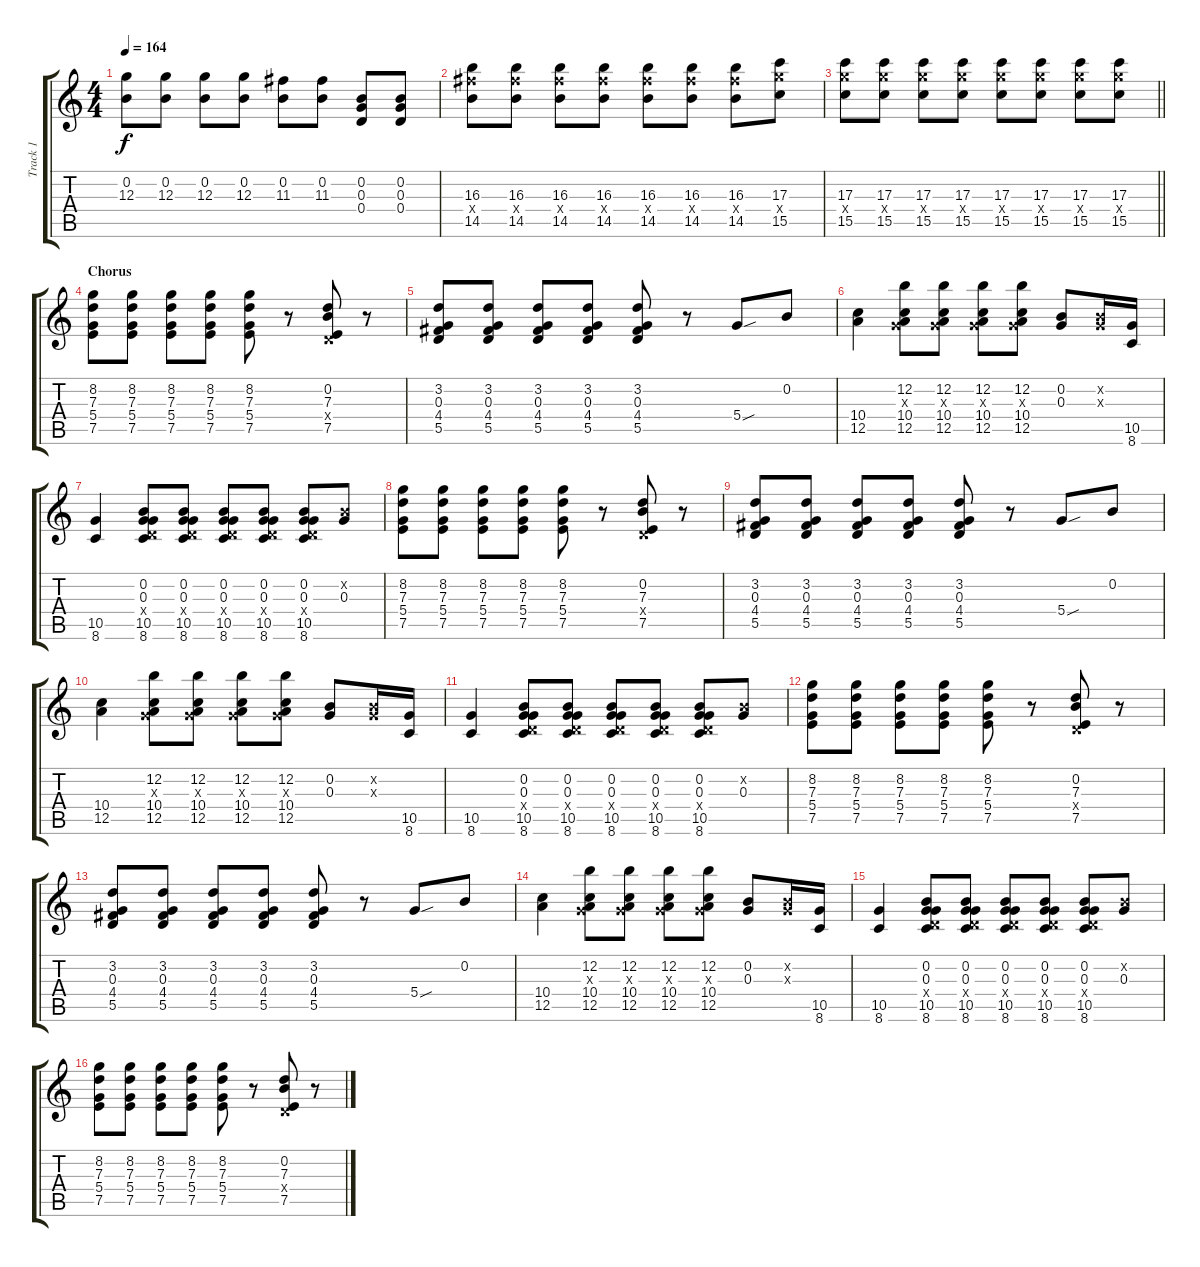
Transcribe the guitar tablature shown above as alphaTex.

\track ("Track 1" "Track 1") {instrument electricguitarclean}
\staff {score tabs}
\tuning (E4 B3 G3 D3 A2 E2) {hide}
\ts (4 4)
\tempo 164
\clef g2
\ks c
(0.2 12.3).8{dy f} (0.2 12.3).8 (0.2 12.3).8 (0.2 12.3).8 (0.2 11.3).8 (0.2 11.3).8 (0.2 0.3 0.4).8 (0.2 0.3 0.4).8 |
(16.3 16.4{x} 14.5).8 (16.3 16.4{x} 14.5).8 (16.3 16.4{x} 14.5).8 (16.3 16.4{x} 14.5).8 (16.3 16.4{x} 14.5).8 (16.3 16.4{x} 14.5).8 (16.3 16.4{x} 14.5).8 (17.3 17.4{x} 15.5).8 |
\barLineRight lightlight
(17.3 17.4{x} 15.5).8 (17.3 17.4{x} 15.5).8 (17.3 17.4{x} 15.5).8 (17.3 17.4{x} 15.5).8 (17.3 17.4{x} 15.5).8 (17.3 17.4{x} 15.5).8 (17.3 17.4{x} 15.5).8 (17.3 17.4{x} 15.5).8 |
\section ("" "Chorus")
(8.2 7.3 5.4 7.5).8 (8.2 7.3 5.4 7.5).8 (8.2 7.3 5.4 7.5).8 (8.2 7.3 5.4 7.5).8 (8.2 7.3 5.4 7.5).8 r.8 (0.2 7.3 0.4{x} 7.5).8 r.8 |
(3.2 0.3 4.4 5.5).8 (3.2 0.3 4.4 5.5).8 (3.2 0.3 4.4 5.5).8 (3.2 0.3 4.4 5.5).8 (3.2 0.3 4.4 5.5).8 r.8 5.4{sou}.8 0.2.8 |
(10.4 12.5).4 (12.2 0.3{x} 10.4 12.5).8 (12.2 0.3{x} 10.4 12.5).8 (12.2 0.3{x} 10.4 12.5).8 (12.2 0.3{x} 10.4 12.5).8 (0.2 0.3).8 (0.2{x} 0.3{x}).16 (10.5 8.6).16 |
(10.5 8.6).4 (0.2 0.3 0.4{x} 10.5 8.6).8 (0.2 0.3 0.4{x} 10.5 8.6).8 (0.2 0.3 0.4{x} 10.5 8.6).8 (0.2 0.3 0.4{x} 10.5 8.6).8 (0.2 0.3 0.4{x} 10.5 8.6).8 (0.2{x} 0.3).8 |
(8.2 7.3 5.4 7.5).8 (8.2 7.3 5.4 7.5).8 (8.2 7.3 5.4 7.5).8 (8.2 7.3 5.4 7.5).8 (8.2 7.3 5.4 7.5).8 r.8 (0.2 7.3 0.4{x} 7.5).8 r.8 |
(3.2 0.3 4.4 5.5).8 (3.2 0.3 4.4 5.5).8 (3.2 0.3 4.4 5.5).8 (3.2 0.3 4.4 5.5).8 (3.2 0.3 4.4 5.5).8 r.8 5.4{sou}.8 0.2.8 |
(10.4 12.5).4 (12.2 0.3{x} 10.4 12.5).8 (12.2 0.3{x} 10.4 12.5).8 (12.2 0.3{x} 10.4 12.5).8 (12.2 0.3{x} 10.4 12.5).8 (0.2 0.3).8 (0.2{x} 0.3{x}).16 (10.5 8.6).16 |
(10.5 8.6).4 (0.2 0.3 0.4{x} 10.5 8.6).8 (0.2 0.3 0.4{x} 10.5 8.6).8 (0.2 0.3 0.4{x} 10.5 8.6).8 (0.2 0.3 0.4{x} 10.5 8.6).8 (0.2 0.3 0.4{x} 10.5 8.6).8 (0.2{x} 0.3).8 |
(8.2 7.3 5.4 7.5).8 (8.2 7.3 5.4 7.5).8 (8.2 7.3 5.4 7.5).8 (8.2 7.3 5.4 7.5).8 (8.2 7.3 5.4 7.5).8 r.8 (0.2 7.3 0.4{x} 7.5).8 r.8 |
(3.2 0.3 4.4 5.5).8 (3.2 0.3 4.4 5.5).8 (3.2 0.3 4.4 5.5).8 (3.2 0.3 4.4 5.5).8 (3.2 0.3 4.4 5.5).8 r.8 5.4{sou}.8 0.2.8 |
(10.4 12.5).4 (12.2 0.3{x} 10.4 12.5).8 (12.2 0.3{x} 10.4 12.5).8 (12.2 0.3{x} 10.4 12.5).8 (12.2 0.3{x} 10.4 12.5).8 (0.2 0.3).8 (0.2{x} 0.3{x}).16 (10.5 8.6).16 |
(10.5 8.6).4 (0.2 0.3 0.4{x} 10.5 8.6).8 (0.2 0.3 0.4{x} 10.5 8.6).8 (0.2 0.3 0.4{x} 10.5 8.6).8 (0.2 0.3 0.4{x} 10.5 8.6).8 (0.2 0.3 0.4{x} 10.5 8.6).8 (0.2{x} 0.3).8 |
(8.2 7.3 5.4 7.5).8 (8.2 7.3 5.4 7.5).8 (8.2 7.3 5.4 7.5).8 (8.2 7.3 5.4 7.5).8 (8.2 7.3 5.4 7.5).8 r.8 (0.2 7.3 0.4{x} 7.5).8 r.8
